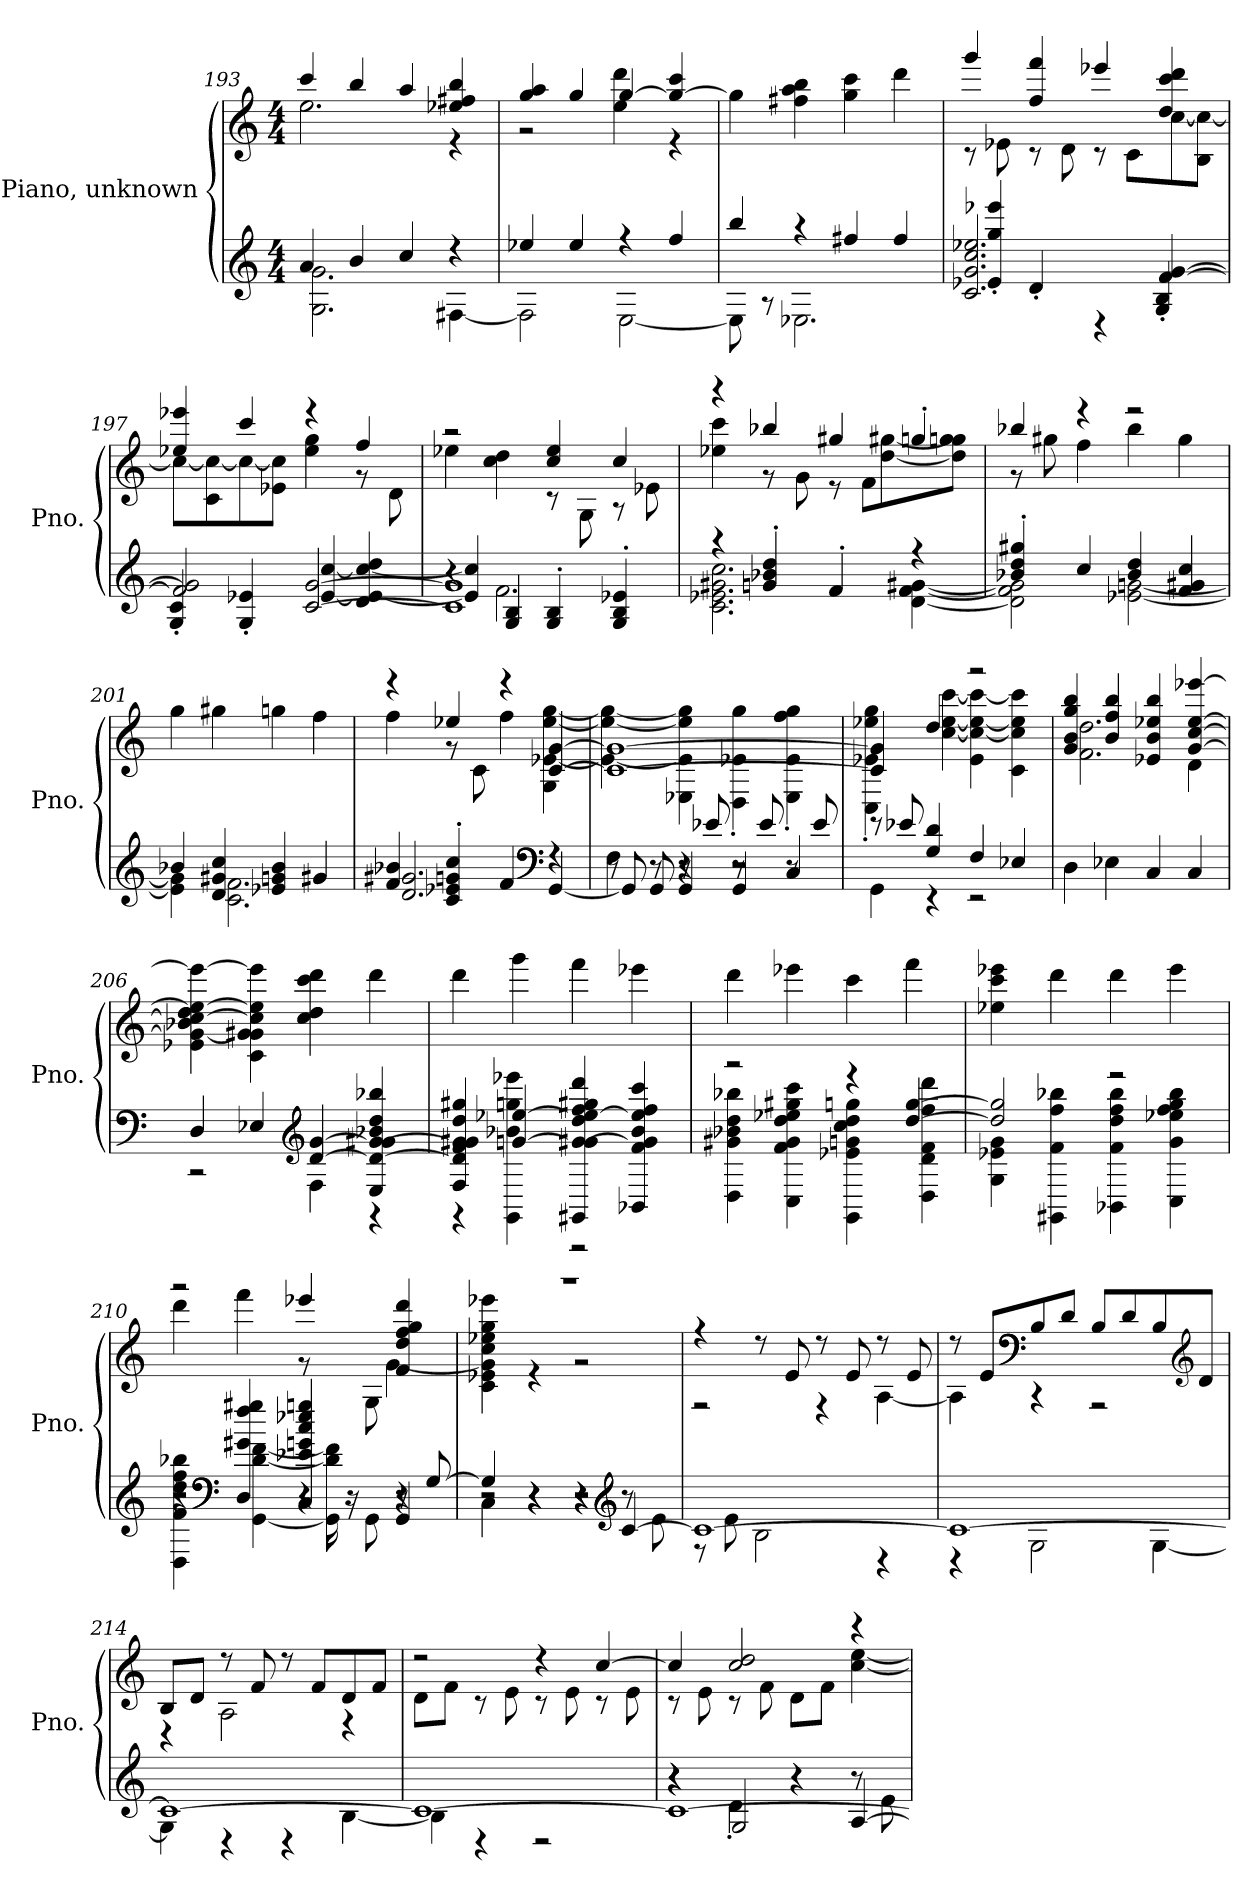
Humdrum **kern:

**kern	**kern
*part1	*part1
*staff2	*staff1
*I"Piano, unknown	*
*I'Pno.	*
*clefG2	*clefG2
*k[]	*k[]
*M4/4	*M4/4
=193	=193
*^	*^
4a/	2.G\ 2.g\	4ccc/	2.ee\
4b/	.	4bb/	.
4cc/	.	4aa/	.
4r	[4F#X\	4ee-X/ 4ff#X/ 4bb/	4r
!!LO:LB:g=z	!!
=194	=194	=194	=194
4ee-X/	2F#\]	4gg/ 4aa/	2r
4ee-/	.	4gg/	.
4r	[2E\	[4gg/	4ee\ 4ddd\
4ff/	.	4gg/_ 4ccc/	4r
*	*	*v	*v
=195	=195	=195
4bb/	8E\]	4gg\]
.	8r	.
4r	2.E-X\	4ff#X\ 4aa\ 4bb\
4ff#X/	.	4gg\ 4ccc\
4ff#/	.	4ddd\
=196	=196	=196
*	*	*^
2.c/ 2.g/ 2.cc/ 2.ee-X/	4e-X/' 4gg/' 4eee-X/'	4ggg/	8r
.	.	.	8e-X\
.	4d'/	4ff/ 4fff/	8r
.	.	.	8d\
.	4r	4eee-X/	8r
.	.	.	8c\L
[4f/ [4g/	4G/' 4B/'	4dd/ 4ccc/ 4ddd/	[8cc\
.	.	.	8B\ 8cc\_J
=197	=197	=197	=197
2f/] 2g/]	4G/' 4c/'	4ee-X/ 4eee-X/	8cc\L_
.	.	.	8c\ 8cc\_
.	4G/' 4e-X/'	4ccc/	8cc\_
.	.	.	8e-X\ 8cc\]J
[2c/ [2g/	[4e-/ [4cc/	4r	4ee-\ 4gg\
.	4d/ 4e-/_ 4cc/_ 4dd/	4ff/	8r
.	.	.	8d\
!!LO:LB:g=z	!!
=198	=198	=198	=198
*	*^	*	*
1c] 1g]	4r	4e-/] 4cc/]	2r	4ee-X\
.	2.f\	4G/ 4B/	.	4cc\ 4dd\
.	.	4G/' 4B/'	4cc/ 4ee-/	8r
.	.	.	.	8G\
.	.	4G/' 4B/' 4e-X/'	4cc/	8r
.	.	.	.	8e-X\
*	*v	*v	*	*
=199	=199	=199	=199
4r	2.c\ 2.e-X\ 2.g#X\ 2.cc\	4r	4ee-X\ 4ccc\
4gn/' 4b-X/' 4dd/'	.	4bb-X/	8r
.	.	.	8g\
4f'/	.	4gg#X/	8r
.	.	.	8f\L
4r	[4d\ [4f\ [4g#X\	4ggn'/	[8dd\ [8gg#X\
.	.	.	8dd\] 8ggn\ 8gg#\]J
=200	=200	=200	=200
4b-X/' 4dd/' 4gg#X/'	2d\] 2f\] 2g#\]	4bb-X/	8r
.	.	.	8gg#X\
4cc/	.	4r	4ff\
4b-/ 4dd/	[2e-X\ [2gn\	2r	4bb-\
4f/ 4g#X/ 4cc/	.	.	4gg#\
*	*	*v	*v
=201	=201	=201
4b-X/	4e-\] 4g\]	4gg\
4d/ 4g#X/ 4cc/	2.c\ 2.f\	4gg#X\
4e-X/ 4gn/ 4b-/	.	4ggn\
4g#X/	.	4ff\
!!LO:LB:g=z
=202	=202	=202
*	*	*^
4f/ 4b-X/	2.d/ 2.g#X/	4r	4ff\
4c/' 4e-X/' 4gn/' 4cc/'	.	4ee-X/	8r
.	.	.	8c\
4f/	.	4r	4ff\
*clefF4	*	*	*
4r	[4GG/	[4c/ [4g/	4G\ [4e-X\ [4ee-\ [4gg\
=203	=203	=203	=203
*	*^	*	*
8r	4F\	8GG/]	1c_ 1g_	4e-\_ 4ee-\_ 4gg\_
8GG/	.	8r	.	.
8r	4r	4GG/	.	4E-X\ 4e-\] 4ee-\] 4gg\]
8e-X/	.	.	.	.
8r	2r	4GG/	.	4D\' 4e-X\' 4gg\'
8e-/	.	.	.	.
8r	.	4C/	.	4E-\' 4e-\' 4ff\' 4gg\'
8e-/	.	.	.	.
*	*v	*v	*	*
=204	=204	=204	=204
8r	4GG\	4c/] 4g/]	4C\' 4e-X\' 4ee-X\' 4gg\'
8e-X/	.	.	.
4G/ 4d/	4r	4dd/	[4cc\ [4ee-\ [4ccc\
4F/	2r	2r	4e-\ 4cc\_ 4ee-\_ 4ccc\_
4E-X/	.	.	4c\ 4cc\] 4ee-\] 4ccc\]
*v	*v	*	*
=205	=205	=205
4D\	4g/ 4b/ 4gg/ 4bb/	2.f\ 2.dd\
4E-X\	4b/ 4ff/ 4bb/	.
4C/	4e-X/ 4b/ 4ee-X/ 4bb/	.
4C/	[4g/ [4cc/ [4ee-/ [4eee-X/	4d\
*	*v	*v
!!LO:LB:g=z
=206	=206
*^	*
4D/	2r	4e-X\ 4g\_ 4b-X\ 4cc\_ 4dd\ 4ee-\_ 4eee-\_
4E-X/	.	4c\ 4g\] 4g#X\ 4cc\] 4ee-\] 4eee-\]
*clefG2	*	*
[4d/ [4g/	4F\	4cc\ 4dd\ 4ccc\ 4ddd\
4E-/ 4d/_ 4g/_ 4g#X/ 4b-X/ 4dd/ 4bb-X/	4r	4ddd\
=207	=207	=207
4F/ 4d/] 4f/ 4g/] 4g#X/ 4dd/ 4gg#X/	4r	4ddd\
[4gn/ [4ee-X/	4GG\ 4b-X\ 4ggn\ 4eee-X\	4ggg\
4GG#X/ 4g/_ 4g#X/ 4dd/ 4ee-/_ 4ff/ 4gg#X/ 4ddd/	2r	4fff\
4BB-X/ 4f/ 4g/] 4b-/ 4ee-/] 4ff/ 4ccc/	.	4eee-X\
=208	=208	=208
2r	4D\ 4g#X\ 4b-X\ 4dd\ 4bb-X\	4ddd\
.	4C\ 4f\ 4g#\ 4dd\ 4ee-X\ 4gg#X\ 4ccc\	4eee-X\
4r	4GG\ 4e-X\ 4gn\ 4cc\ 4dd\ 4ggn\	4ccc\
[4dd/ [4gg/	4D\ 4d\ 4f\ 4ff\ 4ddd\	4fff\
=209	=209	=209
2dd/] 2gg/]	4G\ 4e-X\ 4g\	4ee-X\ 4ccc\ 4eee-X\
.	4GG#X\ 4f\ 4ff\ 4bb-X\	4ddd\
2r	4BB-X\ 4f\ 4dd\ 4ff\ 4bb-\	4ddd\
.	4C\ 4g\ 4ee-X\ 4ff\ 4gg\ 4bb-\	4eee-\
!!LO:LB:g=z
=210	=210	=210
*	*^	*^
4r	4D\ 4f\ 4dd\ 4ff\ 4bb-X\	2r	2r	4ddd\
*clefF4	*	*	*	*
4D/ 4g#X/ 4ff/ 4gg#X/	[4GG\ [4d\ [4f\	.	.	4fff\
4C/ 4e-X/ 4gn/ 4cc/ 4ee-X/ 4ggn/	16GG\] 16d\] 16f\]	4r	4eee-X/	8r
.	16r	.	.	.
.	8GG\	.	.	8G\
4GG/	4r	8r	4f/ 4dd/ 4ff/ 4gg/ 4ddd/	[4g\
.	.	[8G/	.	.
=211	=211	=211	=211	=211
2r	4C\	4G/]	1r	4c\ 4e-X\ 4g\] 4cc\ 4ee-X\ 4gg\ 4eee-X\
.	4r	4r	.	4r
4r	4r	2r	.	2r
*clefG2	*	*	*	*
[4c/	8r	.	.	.
.	8e\	.	.	.
*	*v	*v	*	*
=212	=212	=212	=212
1c_	8r	4r	2r
.	8e\	.	.
.	2B\	8r	.
.	.	8e/	.
.	.	8r	4r
.	.	8e/	.
.	4r	8r	[4A\
.	.	8e/	.
=213	=213	=213	=213
1c_	4r	8r	4A\]
.	.	8e/L	.
*	*	*clefF4	*
.	2G\	8B/	4r
.	.	8d/J	.
.	.	8B/L	2r
.	.	8d/	.
.	[4G\	8B/	.
*	*	*clefG2	*
.	.	8d/J	.
!!LO:PB:g=z	!!
=214	=214	=214	=214
1c_	4G\]	8B/L	4r
.	.	8d/J	.
.	4r	8r	2A\
.	.	8f/	.
.	4r	8r	.
.	.	8f/L	.
.	[4B\	8d/	4r
.	.	8f/J	.
=215	=215	=215	=215
1c_	4B\]	2r	8d\L
.	.	.	8f\J
.	4r	.	8r
.	.	.	8e\
.	2r	4r	8r
.	.	.	8e\
.	.	[4cc/	8r
.	.	.	8e\
=216	=216	=216	=216
*	*^	*	*
1c_	4r	4r	4cc/]	8r
.	.	.	.	8e\
.	4d'\	2G/	2cc/ 2dd/	8r
.	.	.	.	8f\
.	4r	.	.	8d\L
.	.	.	.	8f\J
.	8r	[4A/	4r	[4cc\ [4ee\
.	8e\	.	.	.
*v	*v	*v	*	*
*	*v	*v
=	=
*-	*-
